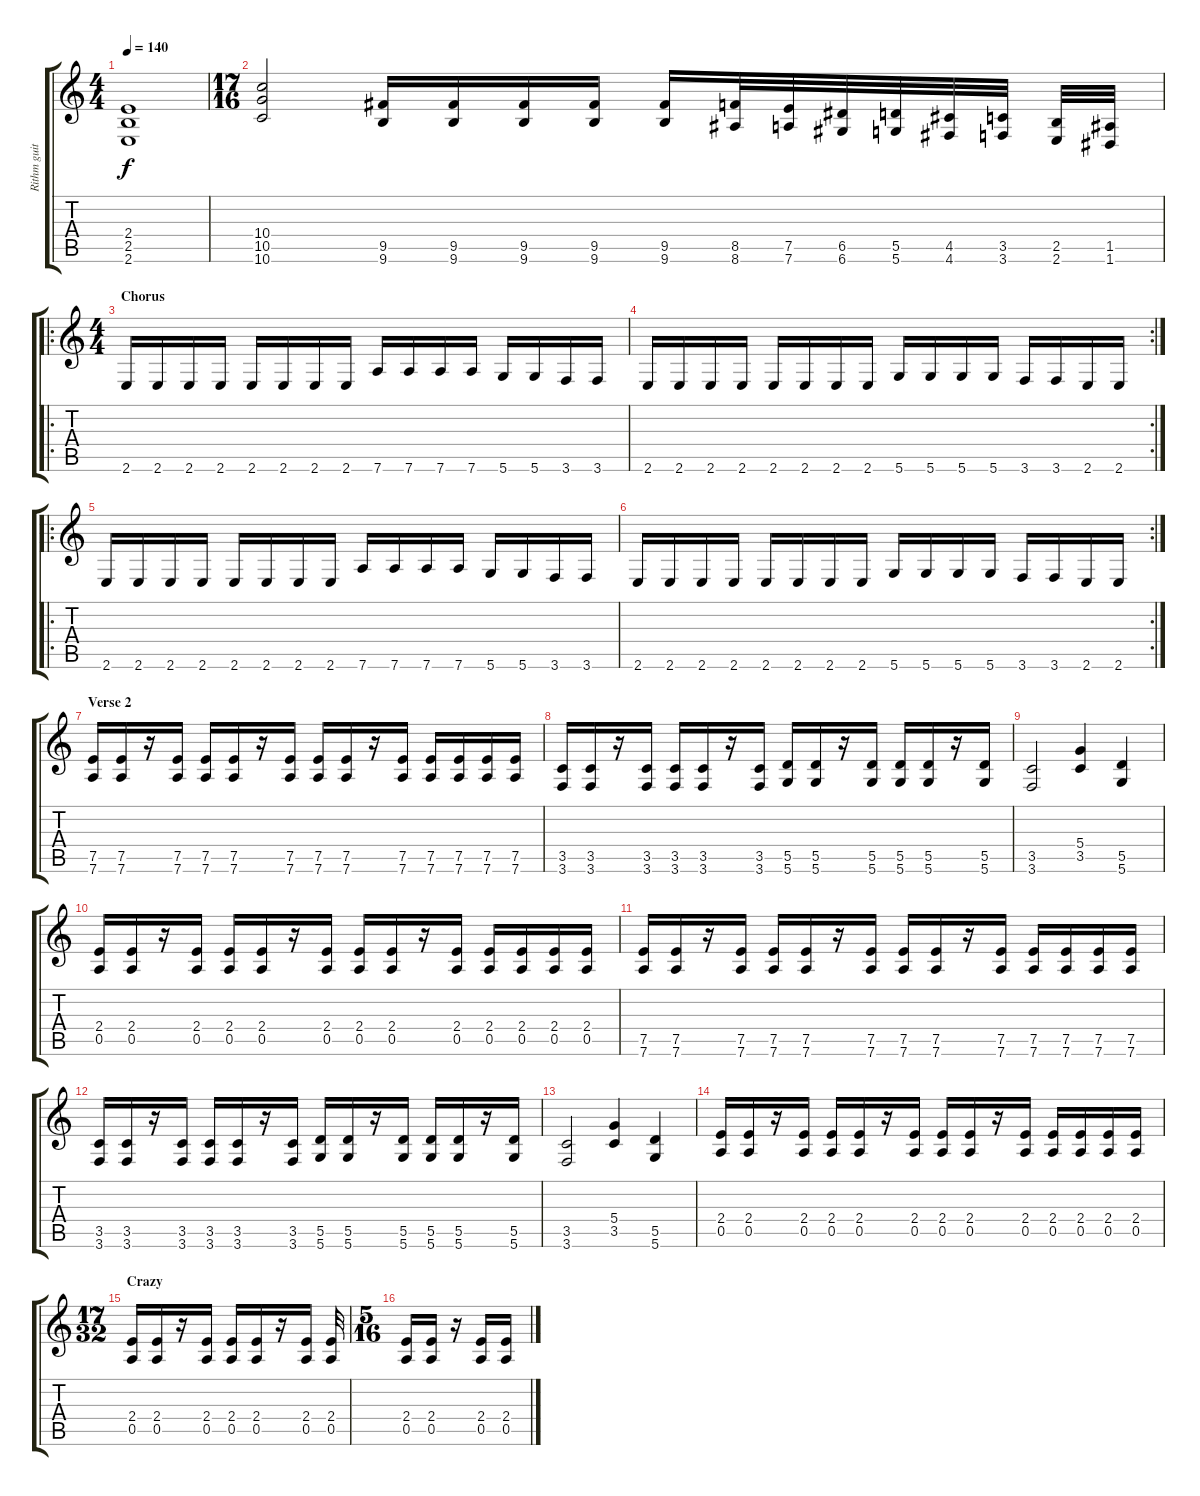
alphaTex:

\track ("Rithm guitar" "Rithm guit") {instrument distortionguitar}
\staff {score tabs}
\tuning (E4 B3 G3 D3 A2 D2) {hide}
\ts (4 4)
\tempo 140
\clef g2
\ks c
(2.4 2.5 2.6).1{dy f} |
\ts (17 16)
(10.4 10.5 10.6).2 (9.5 9.6).16 (9.5 9.6).16 (9.5 9.6).16 (9.5 9.6).16 (9.5 9.6).16 (8.5 8.6).32 (7.5 7.6).32 (6.5 6.6).32 (5.5 5.6).32 (4.5 4.6).32 (3.5 3.6).32 (2.5 2.6).32 (1.5 1.6).32 |
\ro
\ts (4 4)
\section ("" "Chorus")
2.6.16 2.6.16 2.6.16 2.6.16 2.6.16 2.6.16 2.6.16 2.6.16 7.6.16 7.6.16 7.6.16 7.6.16 5.6.16 5.6.16 3.6.16 3.6.16 |
\rc 2
2.6.16 2.6.16 2.6.16 2.6.16 2.6.16 2.6.16 2.6.16 2.6.16 5.6.16 5.6.16 5.6.16 5.6.16 3.6.16 3.6.16 2.6.16 2.6.16 |
\ro
2.6.16 2.6.16 2.6.16 2.6.16 2.6.16 2.6.16 2.6.16 2.6.16 7.6.16 7.6.16 7.6.16 7.6.16 5.6.16 5.6.16 3.6.16 3.6.16 |
\rc 2
2.6.16 2.6.16 2.6.16 2.6.16 2.6.16 2.6.16 2.6.16 2.6.16 5.6.16 5.6.16 5.6.16 5.6.16 3.6.16 3.6.16 2.6.16 2.6.16 |
\section ("" "Verse 2")
(7.5 7.6).16 (7.5 7.6).16 r.16 (7.5 7.6).16 (7.5 7.6).16 (7.5 7.6).16 r.16 (7.5 7.6).16 (7.5 7.6).16 (7.5 7.6).16 r.16 (7.5 7.6).16 (7.5 7.6).16 (7.5 7.6).16 (7.5 7.6).16 (7.5 7.6).16 |
(3.5 3.6).16 (3.5 3.6).16 r.16 (3.5 3.6).16 (3.5 3.6).16 (3.5 3.6).16 r.16 (3.5 3.6).16 (5.5 5.6).16 (5.5 5.6).16 r.16 (5.5 5.6).16 (5.5 5.6).16 (5.5 5.6).16 r.16 (5.5 5.6).16 |
(3.5 3.6).2 (5.4 3.5).4 (5.5 5.6).4 |
(2.4 0.5).16 (2.4 0.5).16 r.16 (2.4 0.5).16 (2.4 0.5).16 (2.4 0.5).16 r.16 (2.4 0.5).16 (2.4 0.5).16 (2.4 0.5).16 r.16 (2.4 0.5).16 (2.4 0.5).16 (2.4 0.5).16 (2.4 0.5).16 (2.4 0.5).16 |
(7.5 7.6).16 (7.5 7.6).16 r.16 (7.5 7.6).16 (7.5 7.6).16 (7.5 7.6).16 r.16 (7.5 7.6).16 (7.5 7.6).16 (7.5 7.6).16 r.16 (7.5 7.6).16 (7.5 7.6).16 (7.5 7.6).16 (7.5 7.6).16 (7.5 7.6).16 |
(3.5 3.6).16 (3.5 3.6).16 r.16 (3.5 3.6).16 (3.5 3.6).16 (3.5 3.6).16 r.16 (3.5 3.6).16 (5.5 5.6).16 (5.5 5.6).16 r.16 (5.5 5.6).16 (5.5 5.6).16 (5.5 5.6).16 r.16 (5.5 5.6).16 |
(3.5 3.6).2 (5.4 3.5).4 (5.5 5.6).4 |
(2.4 0.5).16 (2.4 0.5).16 r.16 (2.4 0.5).16 (2.4 0.5).16 (2.4 0.5).16 r.16 (2.4 0.5).16 (2.4 0.5).16 (2.4 0.5).16 r.16 (2.4 0.5).16 (2.4 0.5).16 (2.4 0.5).16 (2.4 0.5).16 (2.4 0.5).16 |
\ts (17 32)
\section ("" "Crazy")
(2.4 0.5).16 (2.4 0.5).16 r.16 (2.4 0.5).16 (2.4 0.5).16 (2.4 0.5).16 r.16 (2.4 0.5).16 (2.4 0.5).32 |
\ts (5 16)
(2.4 0.5).16 (2.4 0.5).16 r.16 (2.4 0.5).16 (2.4 0.5).16
